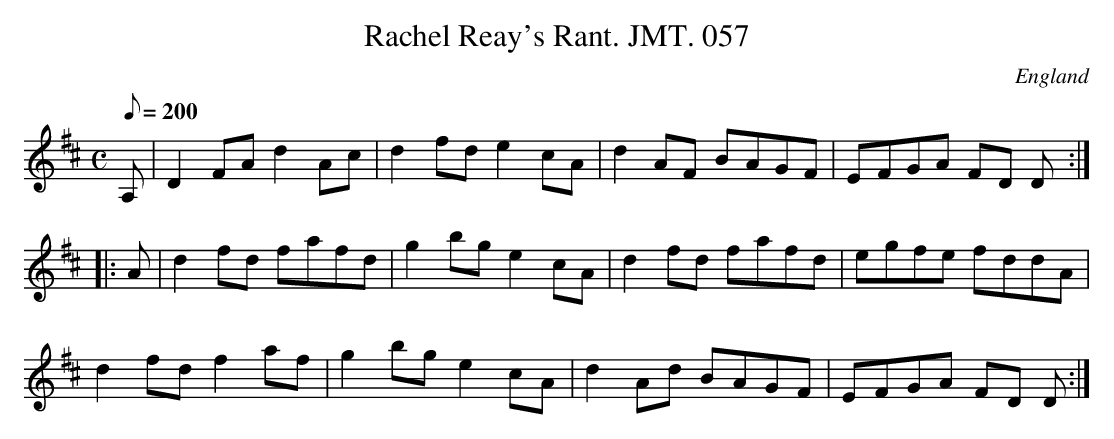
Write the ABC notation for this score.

X:1
T:Rachel Reay's Rant. JMT. 057
M:C
L:1/8
Q:200
O:England
K:D
A,|D2FAd2Ac|d2fde2cA|d2AF B-AGF|E-FGA F-D D:|!
|:A|d2fd f-afd|g2bge2cA|d2fd f-afd|e-gfe f-ddA|!
d2fdf2af|g2bge2cA|d2Ad B-AGF|E-FGA F-D D:|]
